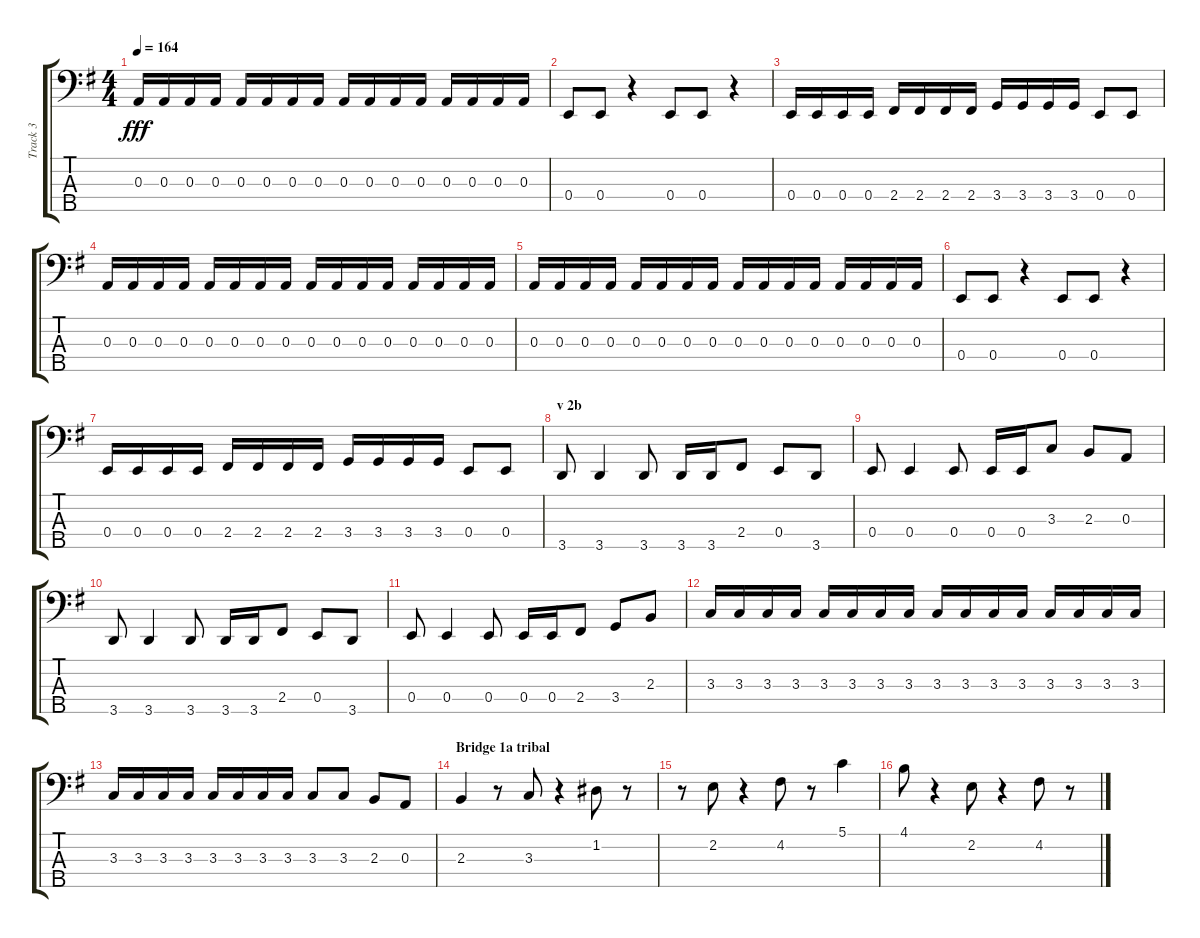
\track ("Track 3" "Track 3") {instrument electricbassfinger}
\staff {score tabs}
\tuning (G2 D2 A1 E1 B0) {hide}
\ts (4 4)
\tempo 164
\clef f4
\ks eminor
0.3.16{dy fff} 0.3.16 0.3.16 0.3.16 0.3.16 0.3.16 0.3.16 0.3.16 0.3.16 0.3.16 0.3.16 0.3.16 0.3.16 0.3.16 0.3.16 0.3.16 |
0.4.8 0.4.8 r.4 0.4.8 0.4.8 r.4 |
0.4.16 0.4.16 0.4.16 0.4.16 2.4.16 2.4.16 2.4.16 2.4.16 3.4.16 3.4.16 3.4.16 3.4.16 0.4.8 0.4.8 |
0.3.16 0.3.16 0.3.16 0.3.16 0.3.16 0.3.16 0.3.16 0.3.16 0.3.16 0.3.16 0.3.16 0.3.16 0.3.16 0.3.16 0.3.16 0.3.16 |
0.3.16 0.3.16 0.3.16 0.3.16 0.3.16 0.3.16 0.3.16 0.3.16 0.3.16 0.3.16 0.3.16 0.3.16 0.3.16 0.3.16 0.3.16 0.3.16 |
0.4.8 0.4.8 r.4 0.4.8 0.4.8 r.4 |
0.4.16 0.4.16 0.4.16 0.4.16 2.4.16 2.4.16 2.4.16 2.4.16 3.4.16 3.4.16 3.4.16 3.4.16 0.4.8 0.4.8 |
\section ("" "v 2b")
3.5.8 3.5.4 3.5.8 3.5.16 3.5.16 2.4.8 0.4.8 3.5.8 |
0.4.8 0.4.4 0.4.8 0.4.16 0.4.16 3.3.8 2.3.8 0.3.8 |
3.5.8 3.5.4 3.5.8 3.5.16 3.5.16 2.4.8 0.4.8 3.5.8 |
0.4.8 0.4.4 0.4.8 0.4.16 0.4.16 2.4.8 3.4.8 2.3.8 |
3.3.16 3.3.16 3.3.16 3.3.16 3.3.16 3.3.16 3.3.16 3.3.16 3.3.16 3.3.16 3.3.16 3.3.16 3.3.16 3.3.16 3.3.16 3.3.16 |
3.3.16 3.3.16 3.3.16 3.3.16 3.3.16 3.3.16 3.3.16 3.3.16 3.3.8 3.3.8 2.3.8 0.3.8 |
\section ("" "Bridge 1a tribal")
2.3.4 r.8 3.3.8 r.4 1.2.8 r.8 |
r.8 2.2.8 r.4 4.2.8 r.8 5.1.4 |
4.1.8 r.4 2.2.8 r.4 4.2.8 r.8
